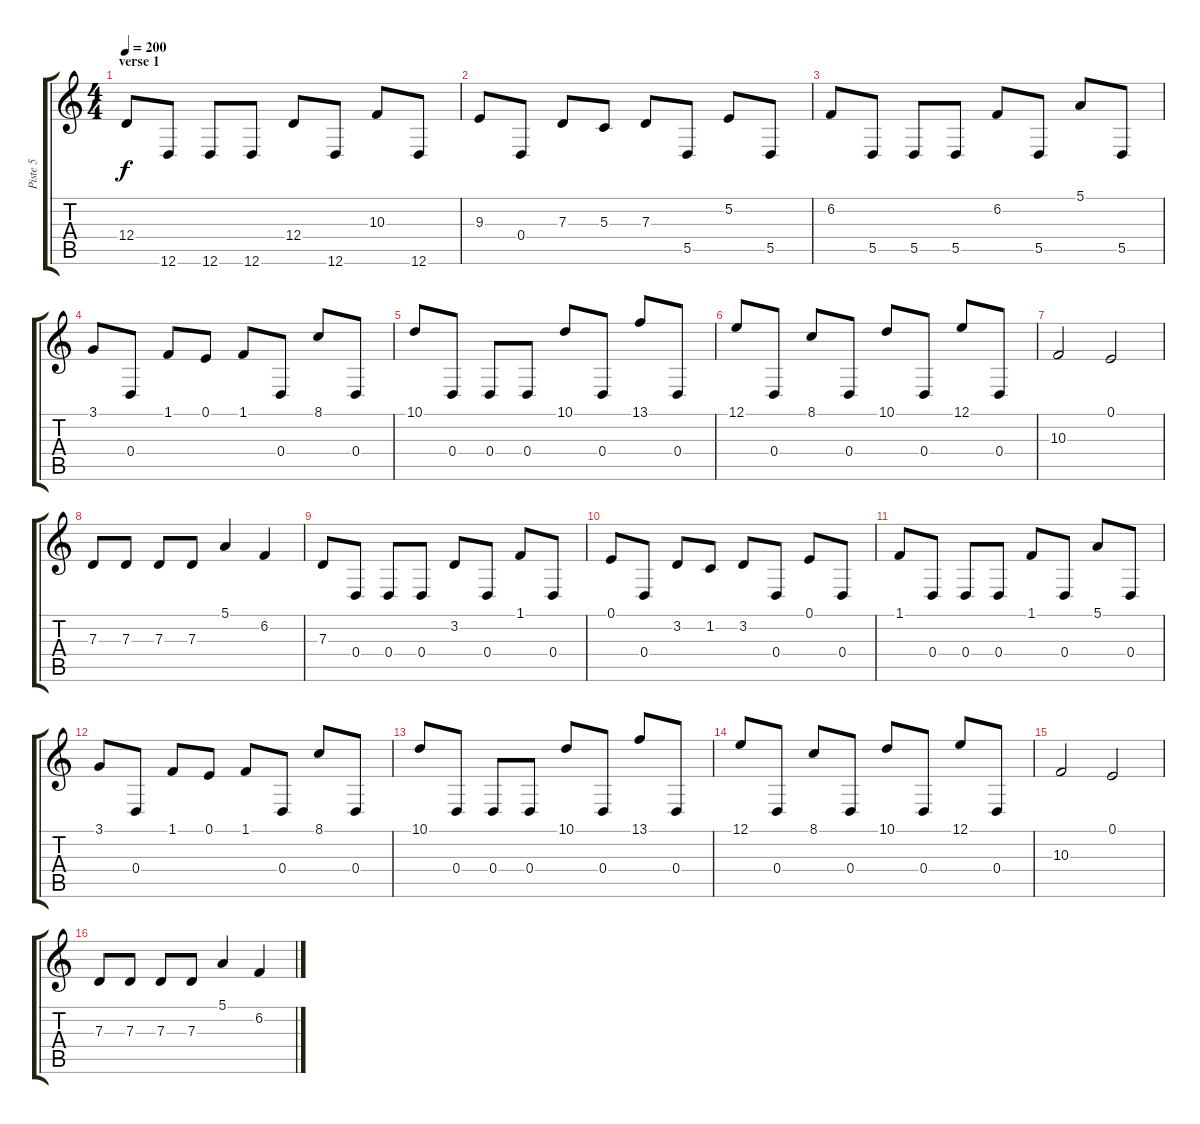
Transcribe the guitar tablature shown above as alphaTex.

\track ("Piste 5" "Piste 5") {instrument pad1newage}
\staff {score tabs}
\tuning (E4 B3 G3 D3 A2 D2) {hide}
\ts (4 4)
\section ("" "verse 1")
\tempo 200
\clef g2
\ks c
12.4.8{dy f} 12.6.8 12.6.8 12.6.8 12.4.8 12.6.8 10.3.8 12.6.8 |
9.3.8 0.4.8 7.3.8 5.3.8 7.3.8 5.5.8 5.2.8 5.5.8 |
6.2.8 5.5.8 5.5.8 5.5.8 6.2.8 5.5.8 5.1.8 5.5.8 |
3.1.8 0.4.8 1.1.8 0.1.8 1.1.8 0.4.8 8.1.8 0.4.8 |
10.1.8 0.4.8 0.4.8 0.4.8 10.1.8 0.4.8 13.1.8 0.4.8 |
12.1.8 0.4.8 8.1.8 0.4.8 10.1.8 0.4.8 12.1.8 0.4.8 |
10.3.2 0.1.2 |
7.3.8 7.3.8 7.3.8 7.3.8 5.1.4 6.2.4 |
7.3.8 0.4.8 0.4.8 0.4.8 3.2.8 0.4.8 1.1.8 0.4.8 |
0.1.8 0.4.8 3.2.8 1.2.8 3.2.8 0.4.8 0.1.8 0.4.8 |
1.1.8 0.4.8 0.4.8 0.4.8 1.1.8 0.4.8 5.1.8 0.4.8 |
3.1.8 0.4.8 1.1.8 0.1.8 1.1.8 0.4.8 8.1.8 0.4.8 |
10.1.8 0.4.8 0.4.8 0.4.8 10.1.8 0.4.8 13.1.8 0.4.8 |
12.1.8 0.4.8 8.1.8 0.4.8 10.1.8 0.4.8 12.1.8 0.4.8 |
10.3.2 0.1.2 |
7.3.8 7.3.8 7.3.8 7.3.8 5.1.4 6.2.4
